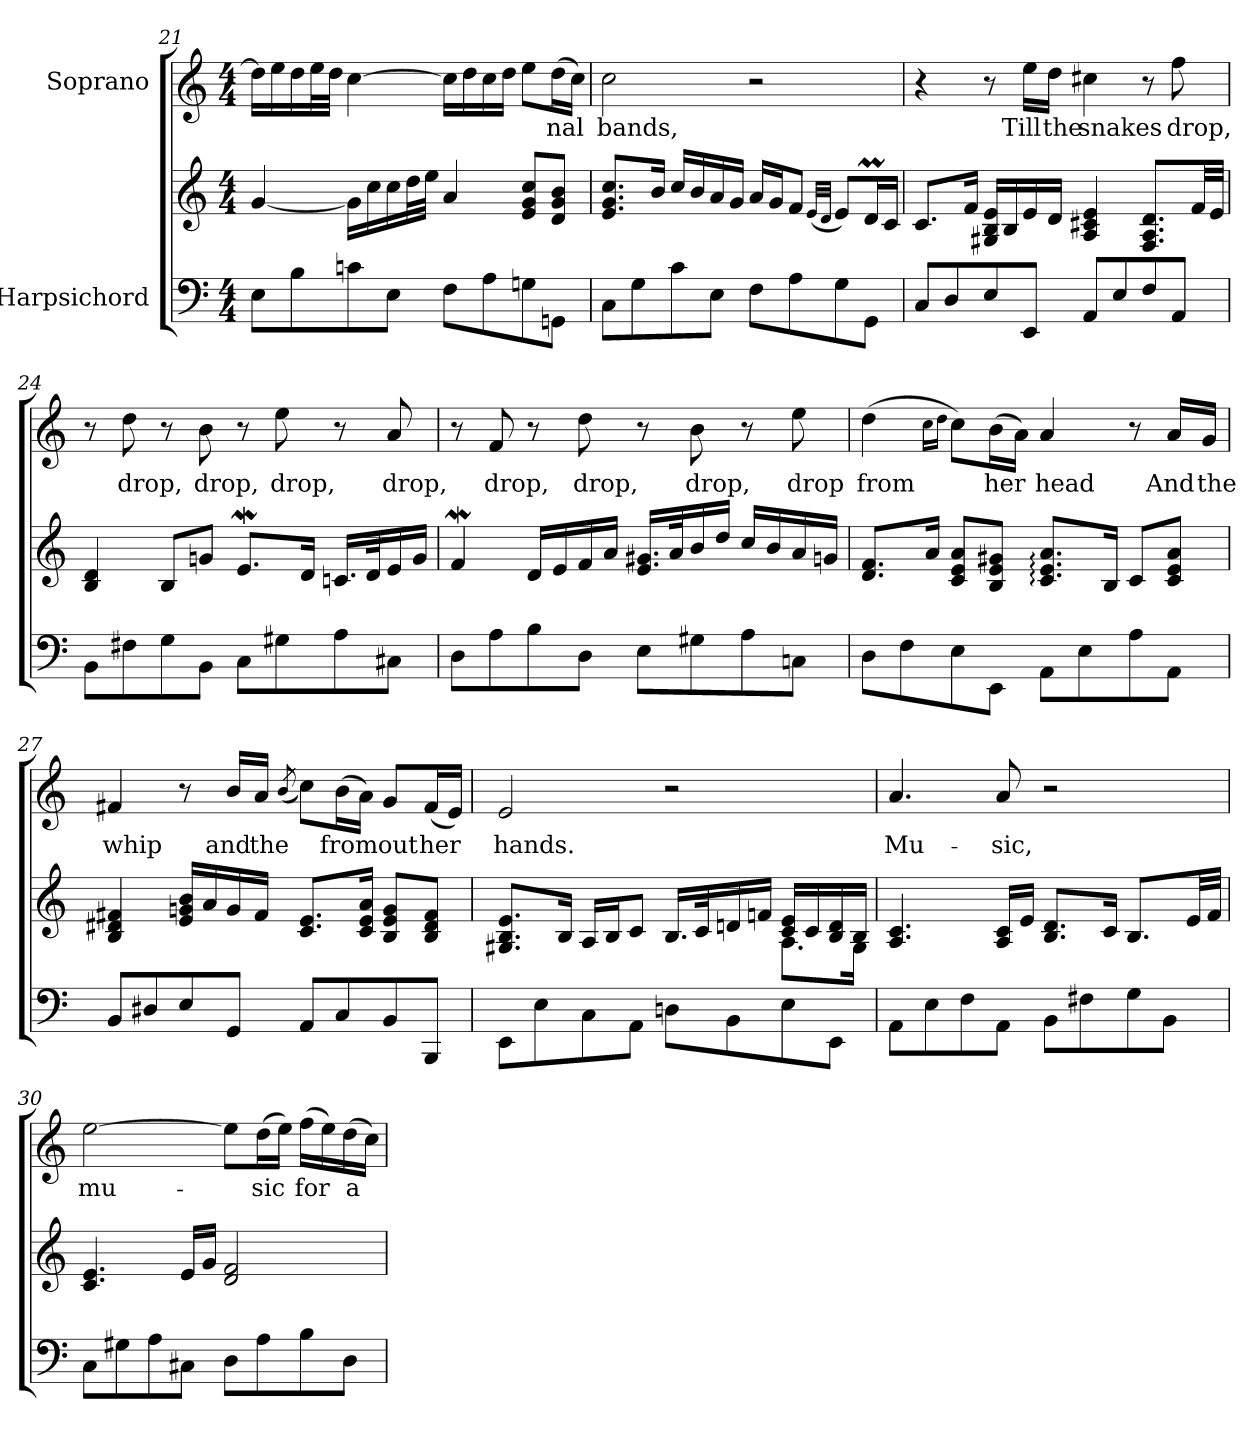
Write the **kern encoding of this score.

**kern	**kern	**kern	**text
*part2	*part2	*part1	*part1
*staff3	*staff2	*staff1	*staff1
*I"Harpsichord	*	*I"Soprano	*
!!LO:PB:g=z
*clefF4	*clefG2	*clefG2	*
*k[]	*k[]	*k[]	*
*M4/4	*M4/4	*M4/4	*
=21	=21	=21	=21
8E\L	[4g/	16dd\LL]	.
.	.	16ee\	.
8B\	.	16dd\	.
.	.	32ee\L	.
.	.	32dd\JJJ	.
8cn\	16g\LL]	[4cc\	.
.	16cc\	.	.
8E\J	16cc\	.	.
.	32dd\L	.	.
.	32ee\JJJ	.	.
8F\L	4a/	16cc\LL]	.
.	.	16dd\	.
8A\	.	16cc\	.
.	.	16dd\JJ	.
8Gn\	8e/ 8g/ 8cc/L	8ee\L	.
!	!	!	!LO:LY:b
8GGn\J	8d/ 8g/ 8b/J	(16dd\L	-nal
.	.	16cc\JJ)	.
=22	=22	=22	=22
!	!	!	!LO:LY:b
8C\L	8.e/ 8.g/ 8.cc/L	2cc\	bands,
8G\	.	.	.
.	16b/Jk	.	.
8c\	16cc/LL	.	.
.	16b/	.	.
8E\J	16a/	.	.
.	16g/JJ	.	.
8F\L	16a/LL	2r	.
.	16g/J	.	.
8A\	8f/J	.	.
.	(32qe/LLL	.	.
.	32qd/JJJ	.	.
8G\	8e/L)	.	.
8GG\J	16dM/L	.	.
.	16c/JJ	.	.
!!LO:PB:g=z
=23	=23	=23	=23
8C/L	8.c/L	4r	.
8D/	.	.	.
.	16f/Jk	.	.
8E/	16G#X/ 16B/ 16e/LL	8r	.
.	16B/	.	.
!	!	!	!LO:LY:b
8EE/J	16e/	16ee\LL	Till
!	!	!	!LO:LY:b
.	16d/JJ	16dd\JJ	the
!	!	!	!LO:LY:b
8AA/L	4A/ 4c#X/ 4e/	4cc#X\	snakes
8E/	.	.	.
8F/	8.F/ 8.A/ 8.d/L	8r	.
!	!	!	!LO:LY:b
8AA/J	.	8ff\	drop,
.	32f/LL	.	.
.	32e/JJJ	.	.
!!LO:PB:g=z
=24	=24	=24	=24
8BB\L	4B/ 4d/	8r	.
!	!	!	!LO:LY:b
8F#X\	.	8dd\	drop,
8G\	8B/L	8r	.
!	!	!	!LO:LY:b
8BB\J	8gn/J	8b\	drop,
8C\L	8.eW/L	8r	.
!	!	!	!LO:LY:b
8G#X\	.	8ee\	drop,
.	16d/Jk	.	.
8A\	16.cn/LL	8r	.
.	32d/K	.	.
!	!	!	!LO:LY:b
8C#X\J	16e/	8a/	drop,
.	16g/JJ	.	.
!!LO:PB:g=z
=25	=25	=25	=25
8D\L	4fw/	8r	.
!	!	!	!LO:LY:b
8A\	.	8f/	drop,
8B\	16d/LL	8r	.
.	16e/	.	.
!	!	!	!LO:LY:b
8D\J	16f/	8dd\	drop,
.	16a/JJ	.	.
8E\L	16.e/ 16.g#X/LL	8r	.
.	32a/K	.	.
!	!	!	!LO:LY:b
8G#X\	16b/	8b\	drop,
.	16dd/JJ	.	.
8A\	16cc/LL	8r	.
.	16b/	.	.
!	!	!	!LO:LY:b
8Cn\J	16a/	8ee\	drop
.	16gn/JJ	.	.
!!LO:PB:g=z
=26	=26	=26	=26
!	!	!	!LO:LY:b
8D\L	8.d/ 8.f/L	(4dd\	from
8F\	.	.	.
.	16a/Jk	.	.
.	.	16qcc\LL	.
.	.	16qdd\JJ	.
8E\	8c/ 8e/ 8a/L	8cc\L)	.
!	!	!	!LO:LY:b
8EE\J	8B/ 8e/ 8g#X/J	(16b\L	her
.	.	16a\JJ)	.
!	!	!	!LO:LY:b
8AA\L	8.c/: 8.e/: 8.a/:L	4a/	head
8E\	.	.	.
.	16B/Jk	.	.
8A\	8c/L	8r	.
!	!	!	!LO:LY:b
8AA\J	8c/ 8e/ 8a/J	16a/LL	And
!	!	!	!LO:LY:b
.	.	16g/JJ	the
!!LO:PB:g=z
=27	=27	=27	=27
!	!	!	!LO:LY:b
8BB/L	4B/ 4d#X/ 4f#X/	4f#X/	whip
8D#X/	.	.	.
8E/	16e/ 16gn/ 16b/LL	8r	.
.	16a/	.	.
!	!	!	!LO:LY:b
8GG/J	16g/	16b/LL	and
!	!	!	!LO:LY:b
.	16f#/JJ	16a/JJ	the
.	.	(8qb/	.
8AA/L	8.c/ 8.e/L	8cc\L)	.
!	!	!	!LO:LY:b
8C/	.	(16b\L	from
.	16c/ 16e/ 16a/Jk	16a\JJ)	.
!	!	!	!LO:LY:b
8BB/	8B/ 8e/ 8g/L	8g/L	out
!	!	!	!LO:LY:b
8BBB/J	8B/ 8d#/ 8f#/J	(16f#/L	her
.	.	16e/JJ)	.
!!LO:PB:g=z
=28	=28	=28	=28
*	*^	*	*
!	!	!	!	!LO:LY:b
8EE\L	8.G#X/ 8.B/ 8.e/L	2.ryy	2e/	hands.
8E\	.	.	.	.
.	16B/Jk	.	.	.
8C\	16A/LL	.	.	.
.	16B/J	.	.	.
8AA\J	8c/J	.	.	.
8Dn\L	16.B/LL	.	2r	.
.	32c/K	.	.	.
8BB\	16dn/	.	.	.
.	16fn/JJ	.	.	.
8E\	16c/ 16e/LL	8.A\L	.	.
.	16c/	.	.	.
8EE\J	16B/ 16d/	.	.	.
.	16B/JJ	16G#\Jk	.	.
!!LO:PB:g=z
=29	=29	=29	=29	=29
!	!	!	!	!LO:LY:b
*	*v	*v	*	*
8AA\L	4.A/ 4.c/	4.a/	Mu-
8E\	.	.	.
8F\	.	.	.
!	!	!	!LO:LY:b
8AA\J	16A/ 16c/LL	8a/	-sic,
.	16e/JJ	.	.
8BB\L	8.B/ 8.d/L	2r	.
8F#X\	.	.	.
.	16c/Jk	.	.
8G\	8.B/L	.	.
8BB\J	.	.	.
.	32e/LL	.	.
.	32f/JJJ	.	.
=30	=30	=30	=30
!	!	!	!LO:LY:b
8C\L	4.c/ 4.e/	[2ee\	mu-
8G#X\	.	.	.
8A\	.	.	.
8C#X\J	16e/LL	.	.
.	16g/JJ	.	.
8D\L	2d/ 2f/	8ee\L]	.
!	!	!	!LO:LY:b
8A\	.	(16dd\L	-sic
.	.	16ee\JJ)	.
!	!	!	!LO:LY:b
8B\	.	(16ff\LL	for
.	.	16ee\)	.
!	!	!	!LO:LY:b
8D\J	.	(16dd\	a
.	.	16cc\JJ)	.
=	=	=	=
*-	*-	*-	*-
